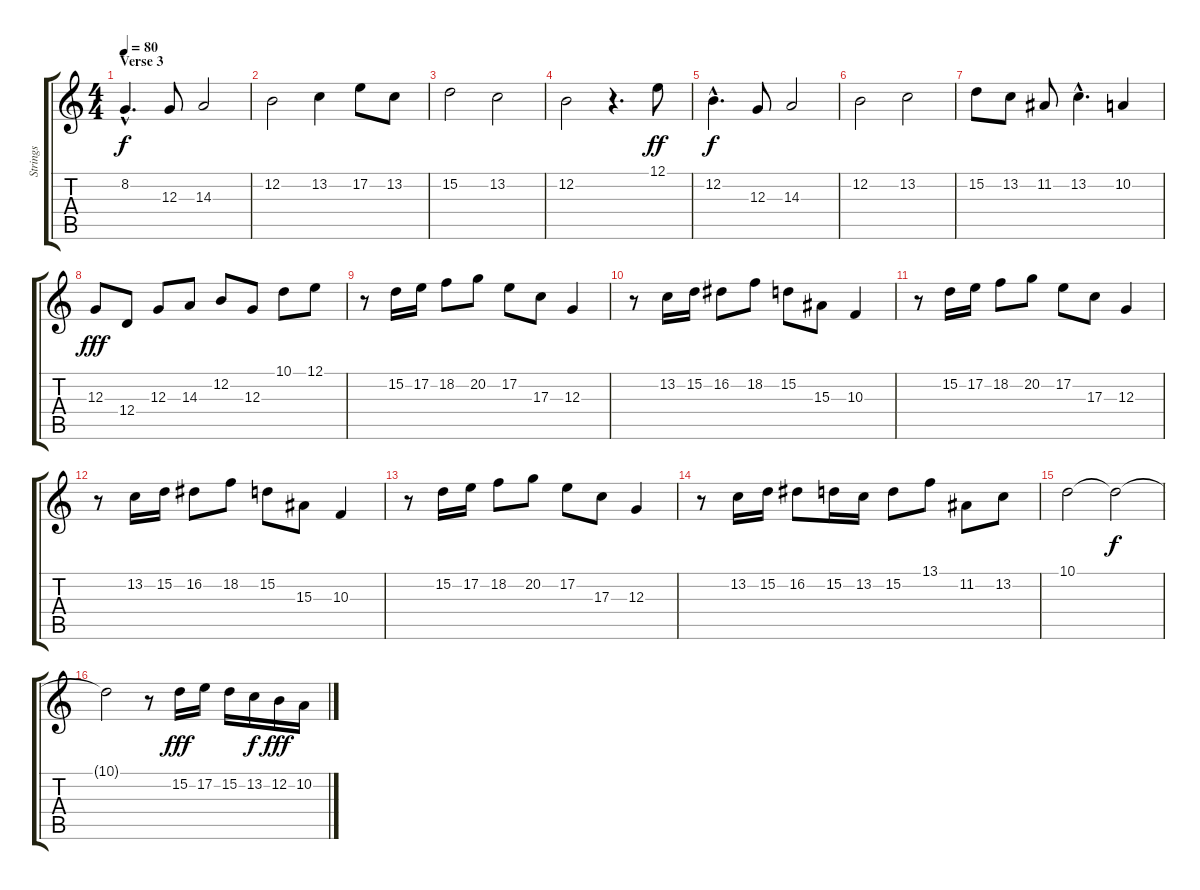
\track ("Strings" "Strings") {instrument violin}
\staff {score tabs}
\tuning (E4 B3 G3 D3 A2 E2) {hide}
\ts (4 4)
\section ("" "Verse 3")
\tempo 80
\clef g2
\ks c
8.2{hac}.4{d dy f volume 16 instrument bassoon} 12.3.8{volume 12 instrument stringensemble2} 14.3.2 |
12.2.2 13.2.4 17.2.8 13.2.8 |
15.2.2 13.2.2 |
12.2.2 r.4{d} 12.1.8{dy ff} |
12.2{hac}.4{d dy f} 12.3.8 14.3.2 |
12.2.2 13.2.2 |
15.2.8 13.2.8 11.2.8 13.2{hac}.4{d} 10.2.4 |
12.3.8{dy fff volume 12 instrument stringensemble1} 12.4.8 12.3.8 14.3.8 12.2.8 12.3.8 10.1.8 12.1.8 |
r.8{volume 13 instrument frenchhorn} 15.2.16 17.2.16 18.2.8 20.2.8 17.2.8 17.3.8 12.3.4 |
r.8 13.2.16 15.2.16 16.2.8 18.2.8 15.2.8 15.3.8 10.3.4 |
r.8 15.2.16 17.2.16 18.2.8 20.2.8 17.2.8 17.3.8 12.3.4 |
r.8 13.2.16 15.2.16 16.2.8 18.2.8 15.2.8 15.3.8 10.3.4 |
r.8 15.2.16 17.2.16 18.2.8 20.2.8 17.2.8 17.3.8 12.3.4 |
r.8 13.2.16 15.2.16 16.2.8 15.2.16 13.2.16 15.2.8 13.1.8 11.2.8 13.2.8 |
10.1.2 10.1{t}.2{dy f} |
10.1{t}.2 r.8 15.2.16{dy fff} 17.2.16 15.2.16 13.2.16{dy f} 12.2.16{dy fff} 10.2.16
